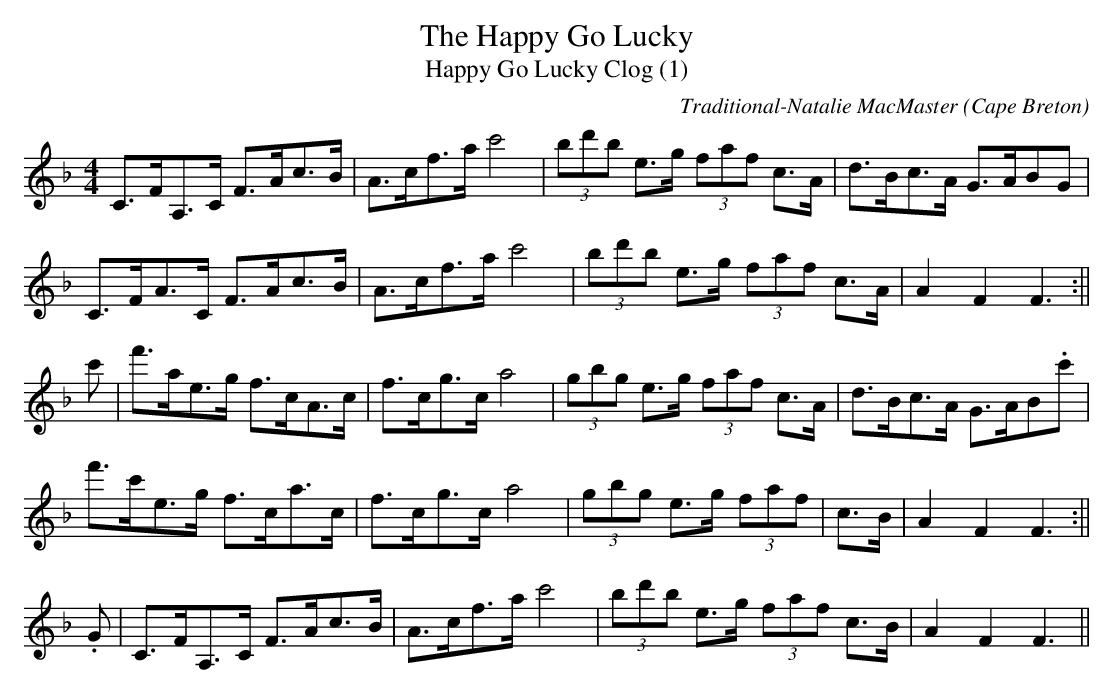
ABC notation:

X:1
T:Happy Go Lucky, The
T:Happy Go Lucky Clog (1)
O:Cape Breton
M:4/4
C:Traditional-Natalie MacMaster
K:F maj.
C>FA,>C F>Ac>B|A>cf>a c'4|(3bd'b e>g (3faf c>A|d>Bc>A G>ABG|
C>FA>C F>Ac>B|A>cf>a c'4|(3bd'b e>g (3faf c>A|A2 F2 F3:||
c'|f'>ae>g f>cA>c|f>cg>c a4|(3gbg e>g (3faf c>A|d>Bc>A G>AB1.c'|
f'>c'e>g f>ca>c|f>cg>c a4|(3gbg e>g (3faf| c>B|A2 F2 F3:||
2.G|C>FA,>C F>Ac>B|A>cf>a c'4|(3bd'b e>g (3faf c>B|A2 F2 F3||
